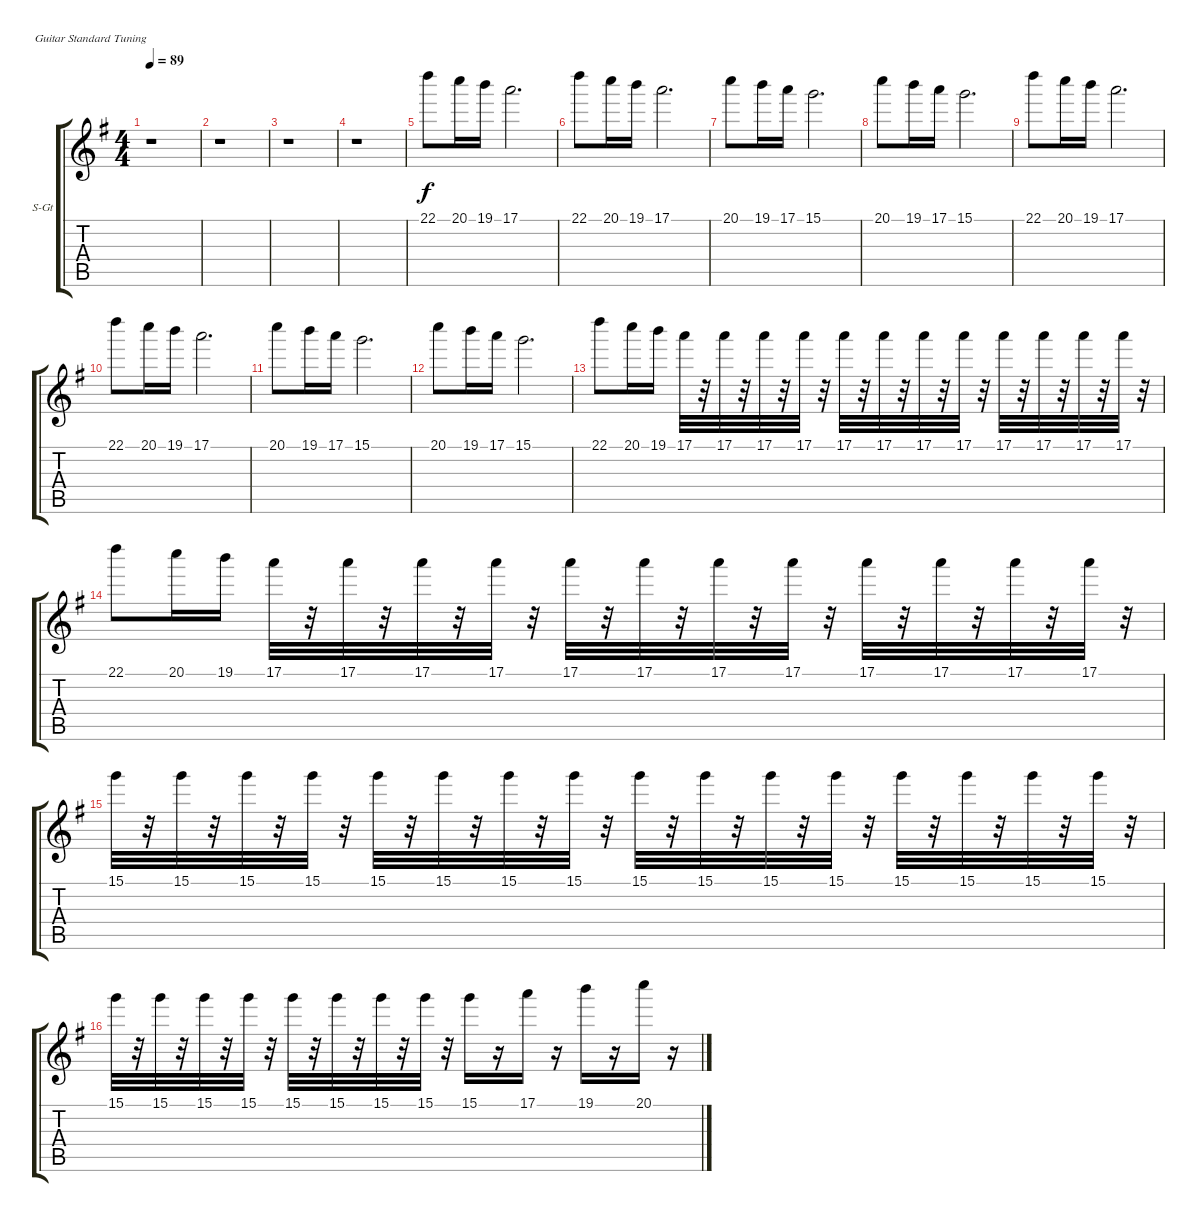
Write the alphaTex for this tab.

\bracketExtendMode groupsimilarinstruments
\firstSystemTrackNameOrientation horizontal
\otherSystemsTrackNameOrientation horizontal
\track ("Violin" "S-Gt") {instrument cello}
\staff {score tabs}
\tuning (E4 B3 G3 D3 A2 E2)
\displaytranspose 12
\ts (4 4)
\tempo 89
\clef g2
\scale
0.333333
\ks eminor
r.1{dy f} |
\scale
0.333333 r.1 |
\scale
0.333333 r.1 |
\scale
0.206667 r.1 |
\scale
0.396667 22.1.8 20.1.16 19.1.16 17.1.2{d} |
\scale
0.396667 22.1.8 20.1.16 19.1.16 17.1.2{d} |
\scale
0.333333 20.1.8 19.1.16 17.1.16 15.1.2{d} |
\scale
0.333333 20.1.8 19.1.16 17.1.16 15.1.2{d} |
\scale
0.333333 22.1.8 20.1.16 19.1.16 17.1.2{d} |
\scale
0.333333 22.1.8 20.1.16 19.1.16 17.1.2{d} |
\scale
0.333333 20.1.8 19.1.16 17.1.16 15.1.2{d} |
\scale
0.333333 20.1.8 19.1.16 17.1.16 15.1.2{d} |
\scale
0.321108 22.1.8 20.1.16 19.1.16 17.1.32 r.32 17.1.32 r.32 17.1.32 r.32 17.1.32 r.32 17.1.32 r.32 17.1.32 r.32 17.1.32 r.32 17.1.32 r.32 17.1.32 r.32 17.1.32 r.32 17.1.32 r.32 17.1.32 r.32 |
\scale
0.321108 22.1.8 20.1.16 19.1.16 17.1.32 r.32 17.1.32 r.32 17.1.32 r.32 17.1.32 r.32 17.1.32 r.32 17.1.32 r.32 17.1.32 r.32 17.1.32 r.32 17.1.32 r.32 17.1.32 r.32 17.1.32 r.32 17.1.32 r.32 |
\scale
0.357783 15.1.32 r.32 15.1.32 r.32 15.1.32 r.32 15.1.32 r.32 15.1.32 r.32 15.1.32 r.32 15.1.32 r.32 15.1.32 r.32 15.1.32 r.32 15.1.32 r.32 15.1.32 r.32 15.1.32 r.32 15.1.32 r.32 15.1.32 r.32 15.1.32 r.32 15.1.32 r.32 |
\scale
0.318928 15.1.32 r.32 15.1.32 r.32 15.1.32 r.32 15.1.32 r.32 15.1.32 r.32 15.1.32 r.32 15.1.32 r.32 15.1.32 r.32 15.1.16 r.16 17.1.16 r.16 19.1.16 r.16 20.1.16 r.16
